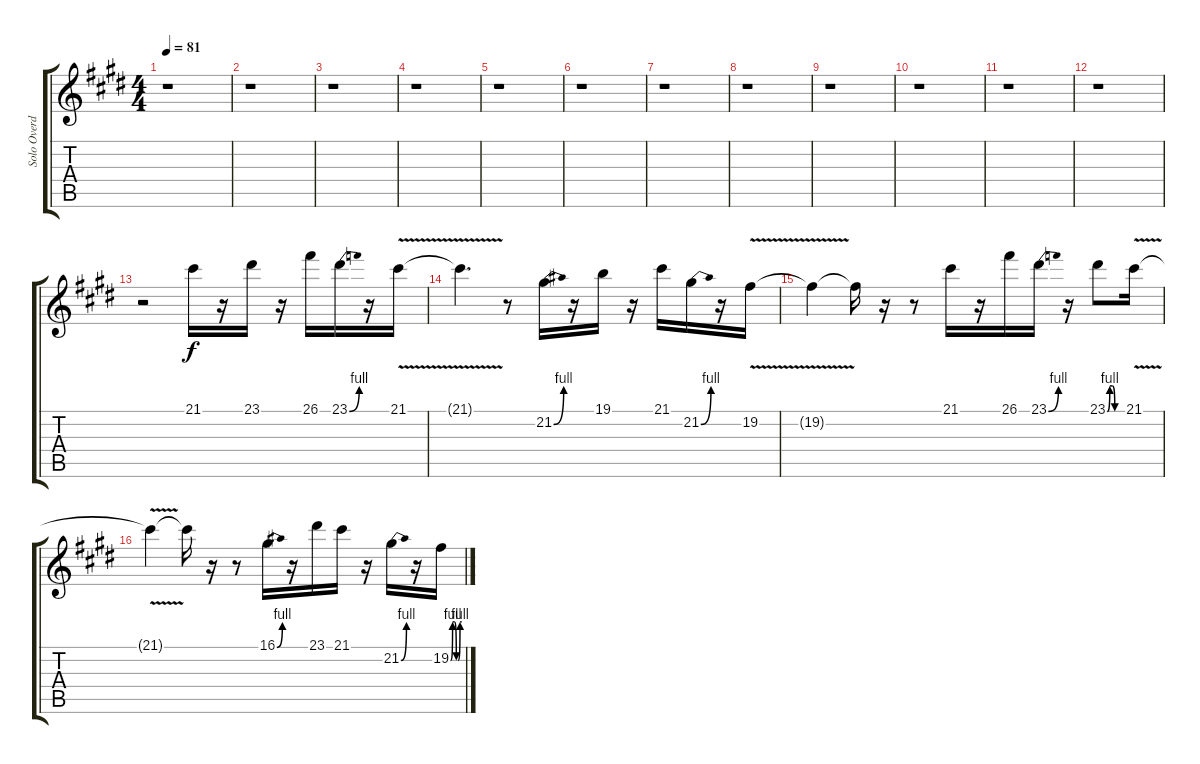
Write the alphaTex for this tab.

\track ("Solo Overdub" "Solo Overd") {instrument recorder}
\staff {score tabs}
\tuning (E4 B3 G3 D3 A2 E2) {hide}
\ts (4 4)
\tempo 81
\clef g2
\ks c#minor
r.1{dy f} |
r.1 |
r.1 |
\ks e
r.1 |
\ks c#minor
r.1 |
r.1 |
r.1 |
\ks e
r.1 |
\ks c#minor
r.1 |
r.1 |
r.1 |
\ks e
r.1 |
\ks c#minor
r.2 21.1.16 r.16 23.1.16 r.16 26.1.16 23.1{be (bend 0 0 60 4)}.16 r.16 21.1{v}.16 |
21.1{t}.4{d} r.8 21.2{be (bend 0 0 60 4)}.16 r.16 19.1.16 r.16 21.1.16 21.2{be (bend 0 0 60 4)}.16 r.16 19.2{v}.16 |
19.2{t}.4 19.2{t}.16 r.16 r.8 21.1.16 r.16 26.1.16 23.1{be (bend 0 0 60 4)}.16 r.16 23.1{be (custom 0 0 10 4 20 4 30 0 60 0)}.8 21.1{v}.16 |
\ks e
21.1{t}.4 21.1{t}.16 r.16 r.8 16.1{be (bend 0 0 60 4)}.16 r.16 23.1.16 21.1.16 r.16 21.2{be (bend 0 0 60 4)}.16 r.16 19.2{be (custom 0 0 10 4 20 4 30 0 40 0 50 4 60 4)}.16
